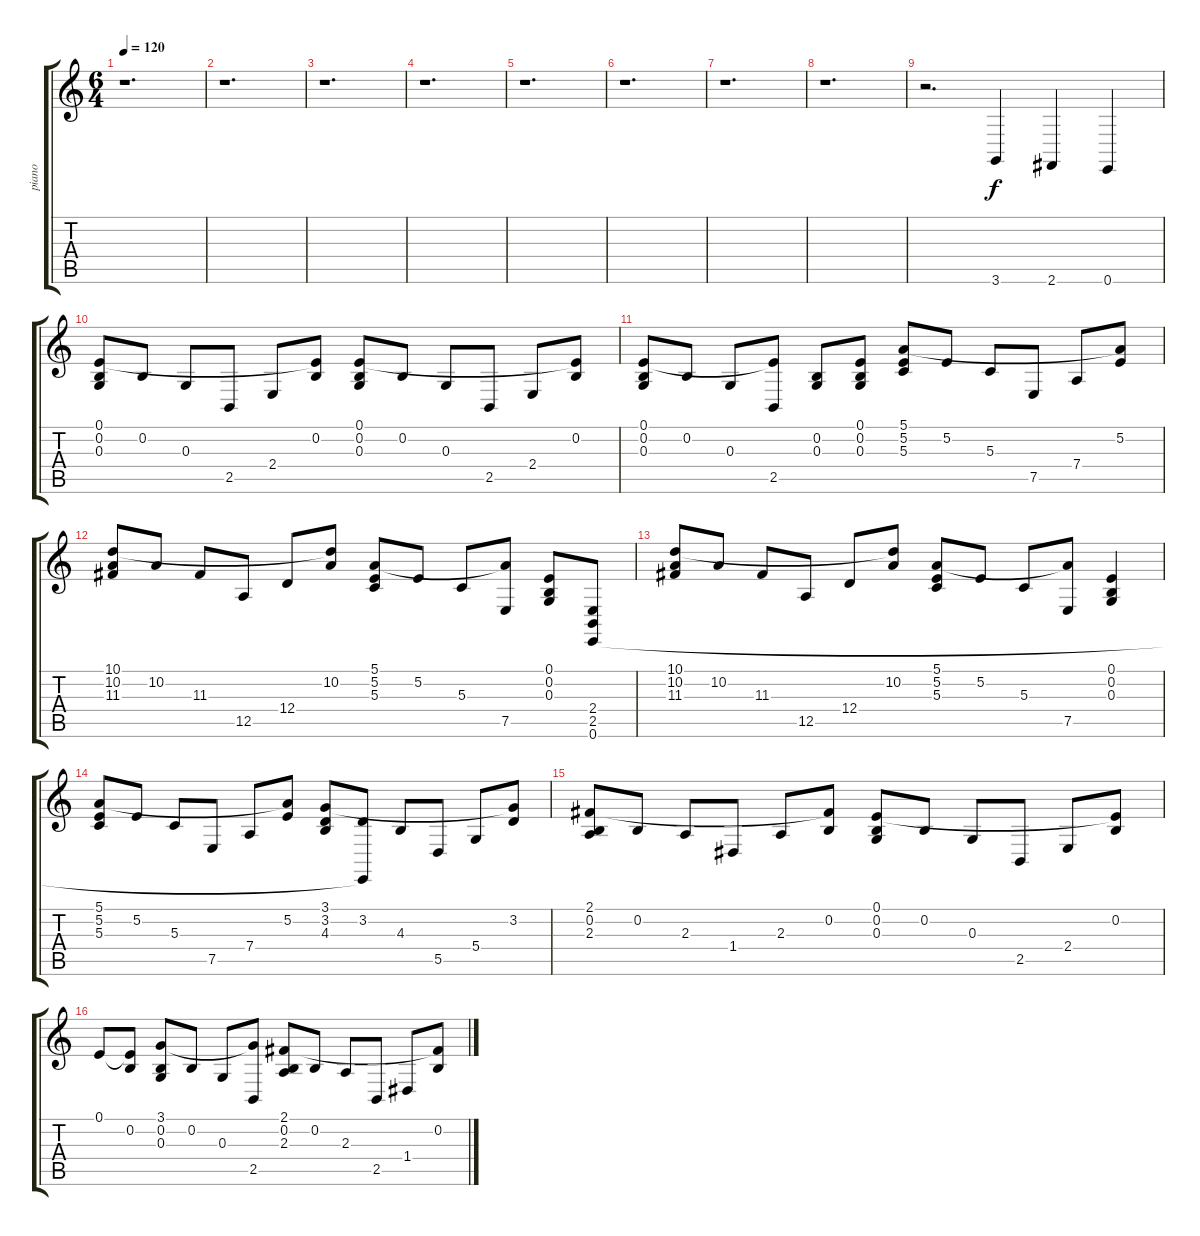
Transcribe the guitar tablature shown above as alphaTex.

\track ("piano" "piano") {instrument acousticgrandpiano}
\staff {score tabs}
\tuning (E4 B3 G3 D3 A2 E2) {hide}
\ts (6 4)
\tempo 120
\clef g2
\ks c
r.1{d dy f instrument acousticgrandpiano} |
r.1{d} |
r.1{d} |
r.1{d} |
r.1{d} |
r.1{d} |
r.1{d} |
r.1{d} |
r.2{d} 3.6.4 2.6.4 0.6.4 |
(0.1 0.2 0.3).8 0.2.8 0.3.8 2.5.8 2.4.8 (0.1{t} 0.2).8 (0.1 0.2 0.3).8 0.2.8 0.3.8 2.5.8 2.4.8 (0.1{t} 0.2).8 |
(0.1 0.2 0.3).8 0.2.8 0.3.8 (0.1{t} 2.5).8 (0.2 0.3).8 (0.1 0.2 0.3).8 (5.1 5.2 5.3).8 5.2.8 5.3.8 7.5.8 7.4.8 (5.1{t} 5.2).8 |
(10.1 10.2 11.3).8 10.2.8 11.3.8 12.5.8 12.4.8 (10.1{t} 10.2).8 (5.1 5.2 5.3).8 5.2.8 5.3.8 (5.1{t} 7.5).8 (0.1 0.2 0.3).8 (2.4 2.5 0.6).8 |
(10.1 10.2 11.3).8 10.2.8 11.3.8 12.5.8 12.4.8 (10.1{t} 10.2).8 (5.1 5.2 5.3).8 5.2.8 5.3.8 (5.1{t} 7.5).8 (0.1 0.2 0.3).4 |
(5.1 5.2 5.3).8 5.2.8 5.3.8 7.5.8 7.4.8 (5.1{t} 5.2).8 (3.1 3.2 4.3).8 (3.2 0.6{t}).8 4.3.8 5.5.8 5.4.8 (3.1{t} 3.2).8 |
(2.1 0.2 2.3).8 0.2.8 2.3.8 1.4.8 2.3.8 (2.1{t} 0.2).8 (0.1 0.2 0.3).8 0.2.8 0.3.8 2.5.8 2.4.8 (0.1{t} 0.2).8 |
0.1.8 (0.1{t} 0.2).8 (3.1 0.2 0.3).8 0.2.8 0.3.8 (3.1{t} 2.5).8 (2.1 0.2 2.3).8 0.2.8 2.3.8 2.5.8 1.4.8 (2.1{t} 0.2).8
